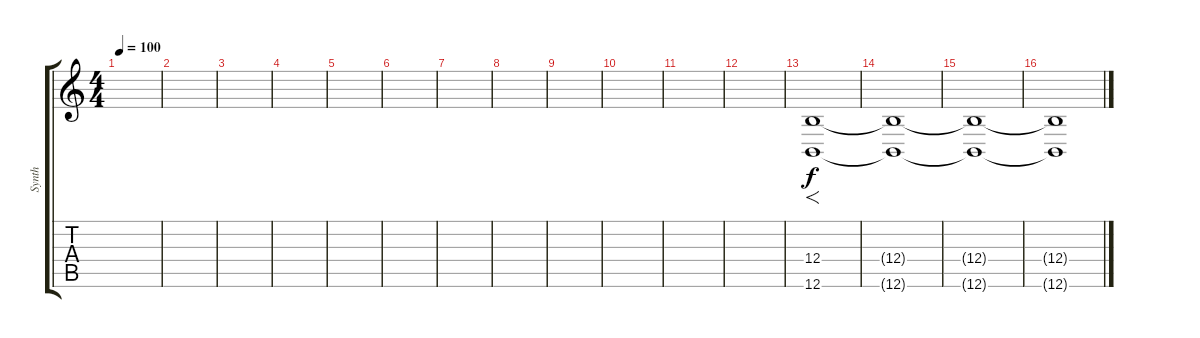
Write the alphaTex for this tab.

\track ("Synth" "Synth") {instrument pad2warm}
\staff {score tabs}
\tuning (Db4 Ab3 E3 B2 Gb2 B1) {hide}
\ts (4 4)
\tempo 100
\clef g2
\ks c
|
|
|
|
|
|
|
|
|
|
|
|
(12.4 12.6).1{f} |
(12.4{t} 12.6{t}).1 |
(12.4{t} 12.6{t}).1 |
(12.4{t} 12.6{t}).1
